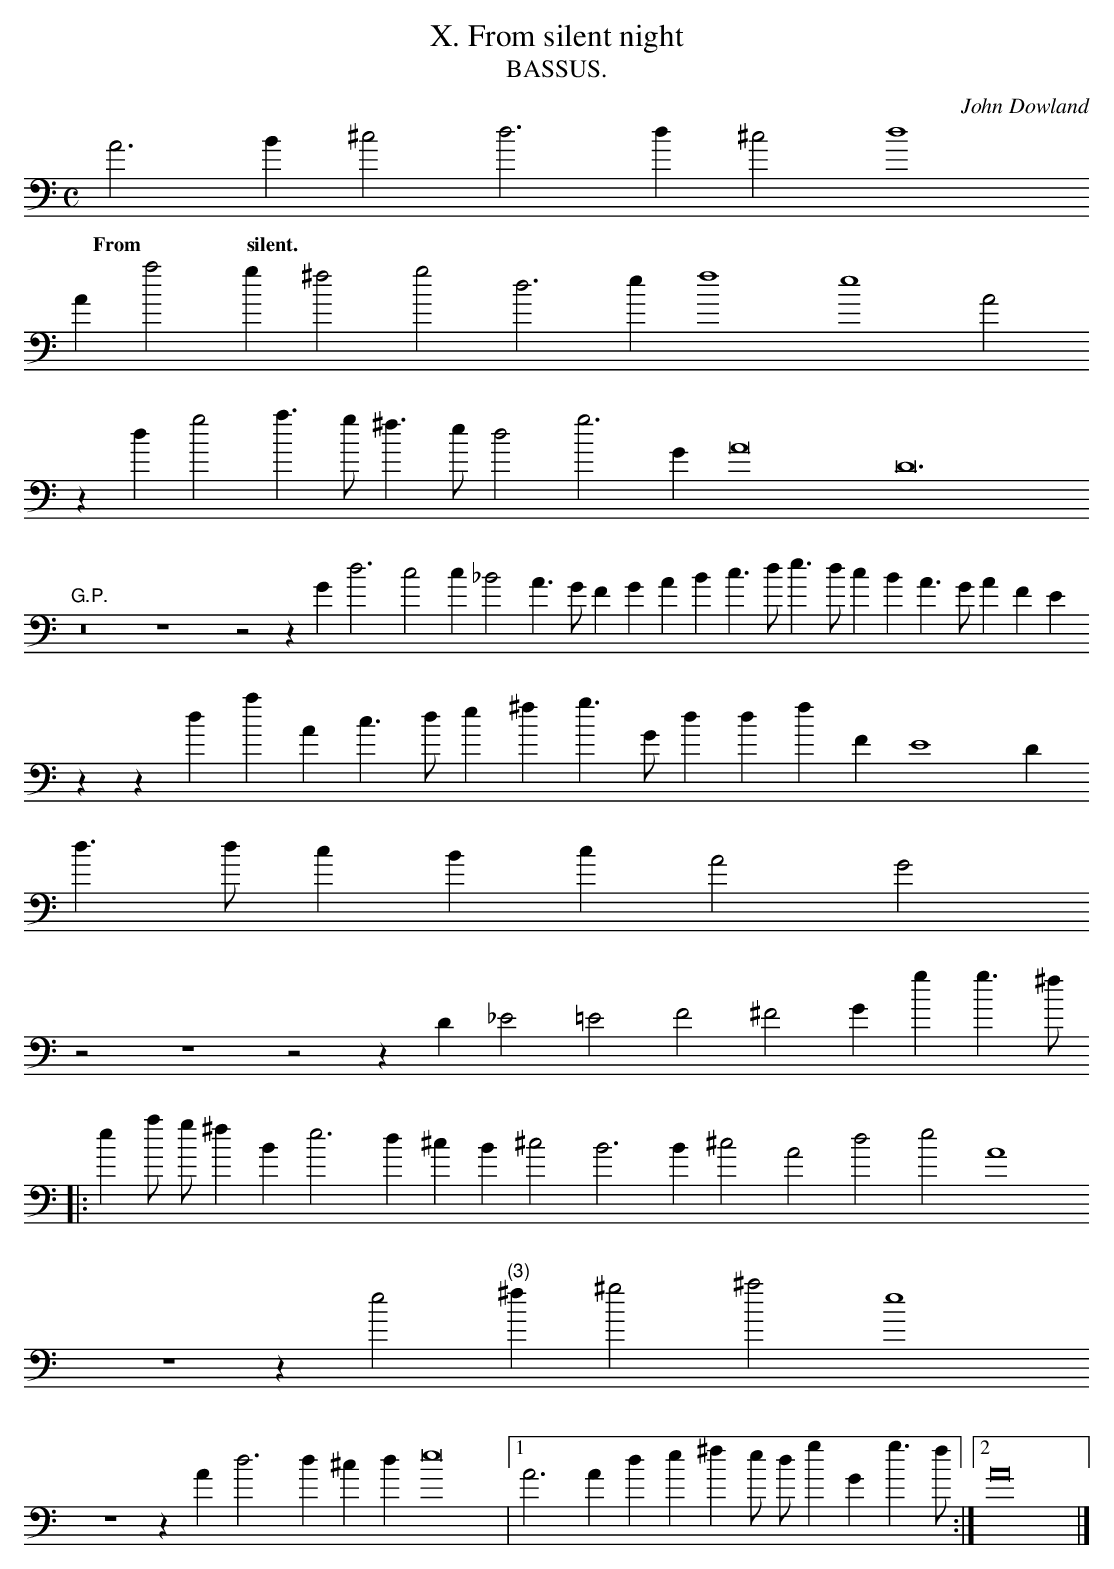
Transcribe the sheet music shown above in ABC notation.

X:1
T:X. From silent night
T:BASSUS.
C: John Dowland
L:1/4
M:C
K:A min bass
A3 B ^c2 d3 d ^c2 d4
w:From silent.
A a2 g ^f2 g2 d3 e f4 e4 A2
z d g2 a > g ^f > e d2 g3 G A8 D12
"G.P."z8 z4 z2 z G d3 c2 c _B2 A > G F G A B c > d e > d c B A > G A F E
z z d a A c > d e ^f g > G d d f F E4 D
d > d c B c A2 G2
z2 z4 z2 z D _E2 =E2 F2 ^F2 G g g > ^f
|: e a/ g/ ^f B e3 d ^c B ^c2 B3 B ^c2 A2 d2 e2 A4
z4 z e2 "(3)"^f ^g2 ^a2 e4
z4 z A d3 d ^c d e8 |1 A3 A d e ^f e/ d/ g G g > f :|2 A8 |]
